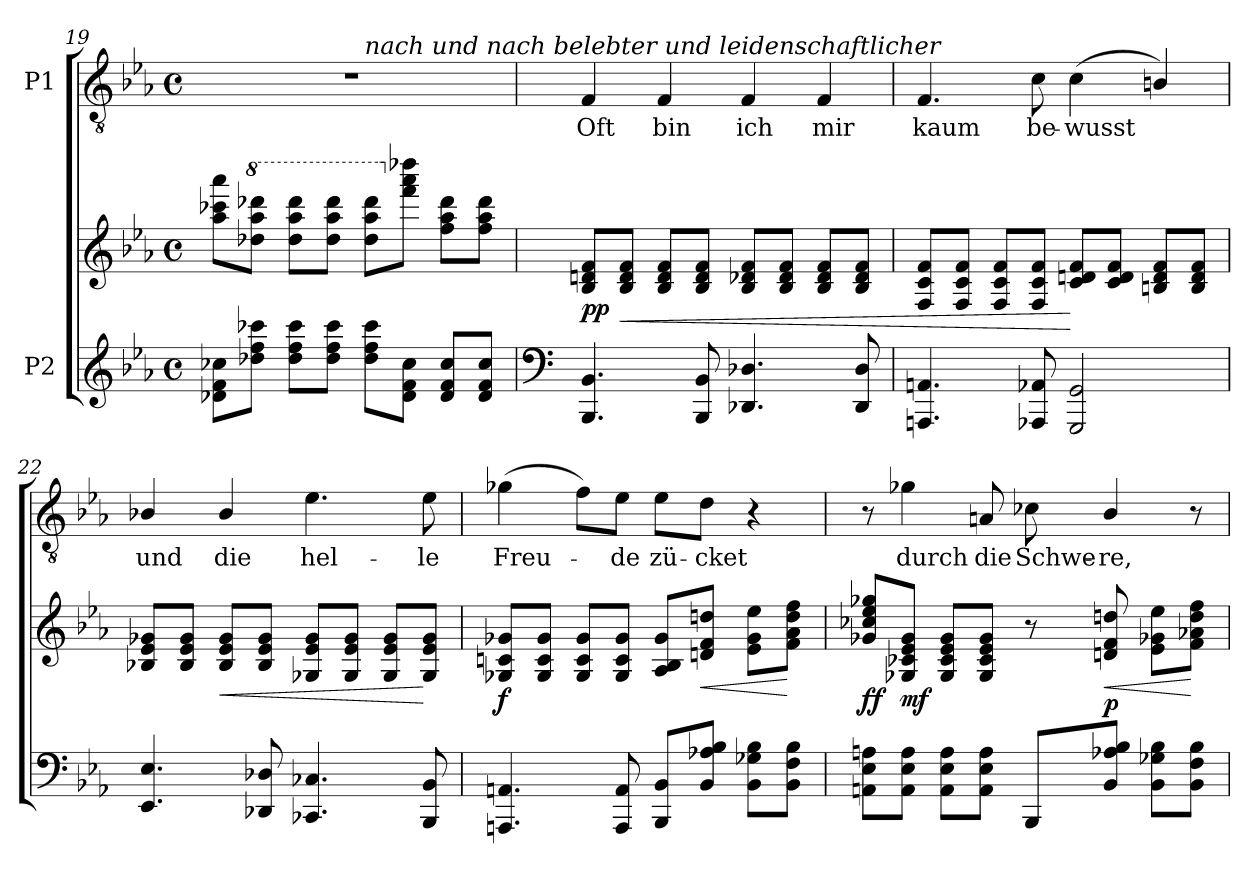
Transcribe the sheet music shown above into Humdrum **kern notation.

**kern	**kern	**dynam	**kern	**text
*part2	*part2	*part2	*part1	*part1
*staff3	*staff2	*staff2/3	*staff1	*staff1
*I"P2	*	*	*I"P1	*
*clefG2	*clefG2	*	*clefGv2	*
*	*	*	*ITrd7c12	*
*k[b-e-a-]	*k[b-e-a-]	*	*k[b-e-a-]	*
*E-:	*E-:	*	*E-:	*
*M4/4	*M4/4	*	*M4/4	*
*met(c)	*met(c)	*	*met(c)	*
=19	=19	=19	=19	=19
*	*	*	*^	*
8d-Xi\ 8fi\ 8cc-Xi\L	8aa-i\ 8ccc-Xi\ 8aaa-i\L	.	1r	2ryy	.
*	*8va	*	*	*	*
8dd-Xi\ 8ffi\ 8ccc-Xi\J	8ddd-Xi\ 8aaa-i\ 8dddd-Xi\J	.	.	.	.
8dd-i\ 8ffi\ 8ccc-i\L	8ddd-i\ 8aaa-i\ 8dddd-i\L	.	.	.	.
8dd-i\ 8ffi\ 8ccc-i\J	8ddd-i\ 8aaa-i\ 8dddd-i\J	.	.	.	.
!	!	!	!	!LO:TX:a:i:t=nach und nach belebter und leidenschaftlicher	!
8dd-i\ 8ffi\ 8ccc-i\L	8ddd-i\ 8aaa-i\ 8dddd-i\L	.	.	2ryy	.
*	*X8va	*	*	*	*
8d-i\ 8fi\ 8cc-i\J	8fffi\ 8aaa-i\ 8dddd-i\J	.	.	.	.
8d-i/ 8fi/ 8cc-i/L	8ffi\ 8aa-i\ 8ddd-i\L	.	.	.	.
8d-i/ 8fi/ 8cc-i/J	8ffi\ 8aa-i\ 8ddd-i\J	.	.	.	.
*	*	*	*v	*v	*
=20	=20	=20	=20	=20
*clefF4	*	*	*	*
*	*	*	*^	*
!	!	!	!	!	!LO:LY:b:color=#000000
*	*	*	*v	*v	*
4.BBB-i/ 4.BB-i	8B-i/ 8dni/ 8fi/L	pp	4FFi/	Oft
!	!	!LO:HP:b	!	!
.	8B-i/ 8di/ 8fi/J	<	.	.
!	!	!	!	!LO:LY:b:color=#000000
.	8B-i/ 8di/ 8fi/L	.	4FFi/	bin
8BBB-i/ 8BB-i	8B-i/ 8di/ 8fi/J	.	.	.
!	!	!	!	!LO:LY:b:color=#000000
4.DD-Xi/ 4.D-Xi	8B-i/ 8d-Xi/ 8fi/L	.	4FFi/	ich
.	8B-i/ 8d-i/ 8fi/J	.	.	.
!	!	!	!	!LO:LY:b:color=#000000
.	8B-i/ 8d-i/ 8fi/L	.	4FFi/	mir
8DD-i/ 8D-i	8B-i/ 8d-i/ 8fi/J	.	.	.
!!LO:PB:g=z
=21	=21	=21	=21	=21
!	!	!	!	!LO:LY:b:color=#000000
4.AAAni/ 4.AAni	8Fi/ 8ci/ 8fi/L	.	4.FFi/	kaum
.	8Fi/ 8ci/ 8fi/J	.	.	.
.	8Fi/ 8ci/ 8fi/L	.	.	.
!	!	!	!	!LO:LY:b:color=#000000
8AAA-Xi/ 8AA-Xi	8Fi/ 8ci/ 8fi/J	.	8Ci\	be-
!	!	!	!	!LO:LY:b:color=#000000
2GGGi/ 2GGi	8ci/ 8dni/ 8fi/L	[	(4Ci\	-wusst
.	8ci/ 8di/ 8fi/J	.	.	.
.	8Bni/ 8di/ 8fi/L	.	4BBni/)	.
.	8Bi/ 8di/ 8fi/J	.	.	.
=22	=22	=22	=22	=22
!	!	!	!	!LO:LY:b:color=#000000
4.EE-i/ 4.E-i	8B-Xi/ 8e-i/ 8g-Xi/L	.	4BB-Xi/	und
.	8B-i/ 8e-i/ 8g-i/J	.	.	.
!	!	!LO:HP:b	!	!
!	!	!	!	!LO:LY:b:color=#000000
.	8B-i/ 8e-i/ 8g-i/L	<	4BB-i/	die
8DD-Xi/ 8D-Xi	8B-i/ 8e-i/ 8g-i/J	.	.	.
!	!	!	!	!LO:LY:b:color=#000000
4.CC-Xi/ 4.C-Xi	8G-Xi/ 8e-i/ 8g-i/L	.	4.E-i\	hel-
.	8G-i/ 8e-i/ 8g-i/J	.	.	.
.	8G-i/ 8e-i/ 8g-i/L	.	.	.
!	!	!	!	!LO:LY:b:color=#000000
8BBB-i/ 8BB-i	8G-i/ 8e-i/ 8g-i/J	[	8E-i\	-le
=23	=23	=23	=23	=23
!	!	!	!	!LO:LY:b:color=#000000
4.AAAni/ 4.AAni	8G-Xi/ 8cni/ 8g-Xi/L	f	(4G-Xi\	Freu-
.	8G-i/ 8ci/ 8g-i/J	.	.	.
.	8G-i/ 8ci/ 8g-i/L	.	8Fi\L)	.
!	!	!	!	!LO:LY:b:color=#000000
8AAAi/ 8AAi	8G-i/ 8ci/ 8g-i/J	.	8E-i\J	-de
!	!	!	!	!LO:LY:b:color=#000000
8BBB-i/ 8BB-i/L	8A-i/ 8B-i/ 8g-i/L	.	8E-i\L	zü-
!	!	!LO:HP:b	!	!
!	!	!	!	!LO:LY:b:color=#000000
8BB-i/ 8A-Xi/ 8B-i/J	8dni/ 8fi/ 8ddni/J	<	8Di\J	-cket
8BB-i\ 8G-Xi\ 8B-i\L	8e-i\ 8g-i\ 8ee-i\L	.	4r	.
8BB-i\ 8Fi\ 8B-i\J	8fi\ 8a-i\ 8ddi\ 8ffi\J	[	.	.
!!LO:LB:g=z
=24	=24	=24	=24	=24
8AAni\ 8E-i\ 8Ani\L	8g-Xi/ 8cc-Xi/ 8ee-i/ 8gg-Xi/L	ff	8r	.
!	!	!	!	!LO:LY:b:color=#000000
8AAi\ 8E-i\ 8Ai\J	8G-Xi/ 8c-Xi/ 8e-i/ 8g-i/J	mf	4G-Xi\	durch
8AAi\ 8E-i\ 8Ai\L	8G-i/ 8c-i/ 8e-i/ 8g-i/L	.	.	.
!	!	!	!	!LO:LY:b:color=#000000
8AAi\ 8E-i\ 8Ai\J	8G-i/ 8c-i/ 8e-i/ 8g-i/J	.	8AAni/	die
!	!	!	!	!LO:LY:b:color=#000000
8BBB-i/L	8r	.	8C-Xi\	Schwe-
!	!	!LO:HP:b	!	!
!	!	!	!	!LO:LY:b:color=#000000
8BB-i/ 8A-Xi/ 8B-i/J	8dni/ 8fi 8ddni	< p	4BB-i/	-re,
8BB-i\ 8G-Xi\ 8B-i\L	8e-i\ 8g-Xi\ 8ee-i\L	.	.	.
8BB-i\ 8Fi\ 8B-i\J	8fi\ 8a-Xi\ 8ddi\ 8ffi\J	[	8r	.
=	=	=	=	=
*-	*-	*-	*-	*-
